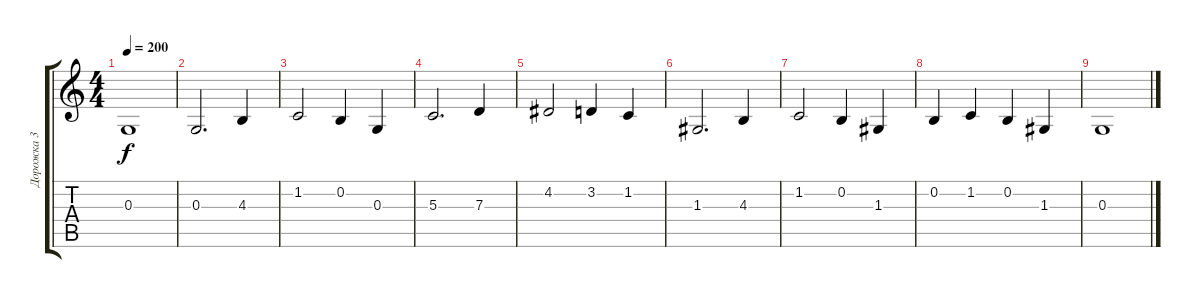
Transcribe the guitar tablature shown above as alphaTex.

\track ("Дорожка 3" "Дорожка 3") {instrument shakuhachi}
\staff {score tabs}
\tuning (E4 B3 G3 D3 A2 E2) {hide}
\ts (4 4)
\tempo 200
\clef g2
\ks c
0.3.1{dy f} |
0.3.2{d} 4.3.4 |
1.2.2 0.2.4 0.3.4 |
5.3.2{d} 7.3.4 |
4.2.2 3.2.4 1.2.4 |
1.3.2{d} 4.3.4 |
1.2.2 0.2.4 1.3.4 |
0.2.4 1.2.4 0.2.4 1.3.4 |
0.3.1
